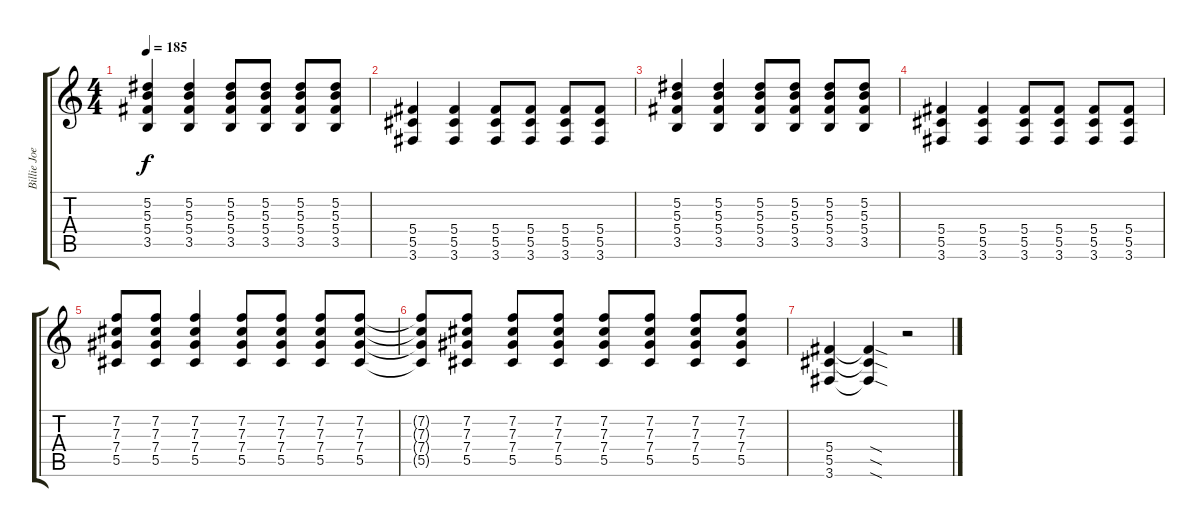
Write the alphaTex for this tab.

\track ("Billie Joe" "Billie Joe") {instrument distortionguitar}
\staff {score tabs}
\tuning (Eb4 Bb3 Gb3 Db3 Ab2 Eb2) {hide}
\ts (4 4)
\tempo 185
\clef g2
\ks c
(5.2 5.3 5.4 3.5).4{dy f} (5.2 5.3 5.4 3.5).4 (5.2 5.3 5.4 3.5).8 (5.2 5.3 5.4 3.5).8 (5.2 5.3 5.4 3.5).8 (5.2 5.3 5.4 3.5).8 |
(5.4 5.5 3.6).4 (5.4 5.5 3.6).4 (5.4 5.5 3.6).8 (5.4 5.5 3.6).8 (5.4 5.5 3.6).8 (5.4 5.5 3.6).8 |
(5.2 5.3 5.4 3.5).4 (5.2 5.3 5.4 3.5).4 (5.2 5.3 5.4 3.5).8 (5.2 5.3 5.4 3.5).8 (5.2 5.3 5.4 3.5).8 (5.2 5.3 5.4 3.5).8 |
(5.4 5.5 3.6).4 (5.4 5.5 3.6).4 (5.4 5.5 3.6).8 (5.4 5.5 3.6).8 (5.4 5.5 3.6).8 (5.4 5.5 3.6).8 |
(7.2 7.3 7.4 5.5).8 (7.2 7.3 7.4 5.5).8 (7.2 7.3 7.4 5.5).4 (7.2 7.3 7.4 5.5).8 (7.2 7.3 7.4 5.5).8 (7.2 7.3 7.4 5.5).8 (7.2 7.3 7.4 5.5).8 |
(7.2{t} 7.3{t} 7.4{t} 5.5{t}).8 (7.2 7.3 7.4 5.5).8 (7.2 7.3 7.4 5.5).8 (7.2 7.3 7.4 5.5).8 (7.2 7.3 7.4 5.5).8 (7.2 7.3 7.4 5.5).8 (7.2 7.3 7.4 5.5).8 (7.2 7.3 7.4 5.5).8 |
(5.4 5.5 3.6).4 (5.4{sod t} 5.5{sod t} 3.6{sod t}).4 r.2
